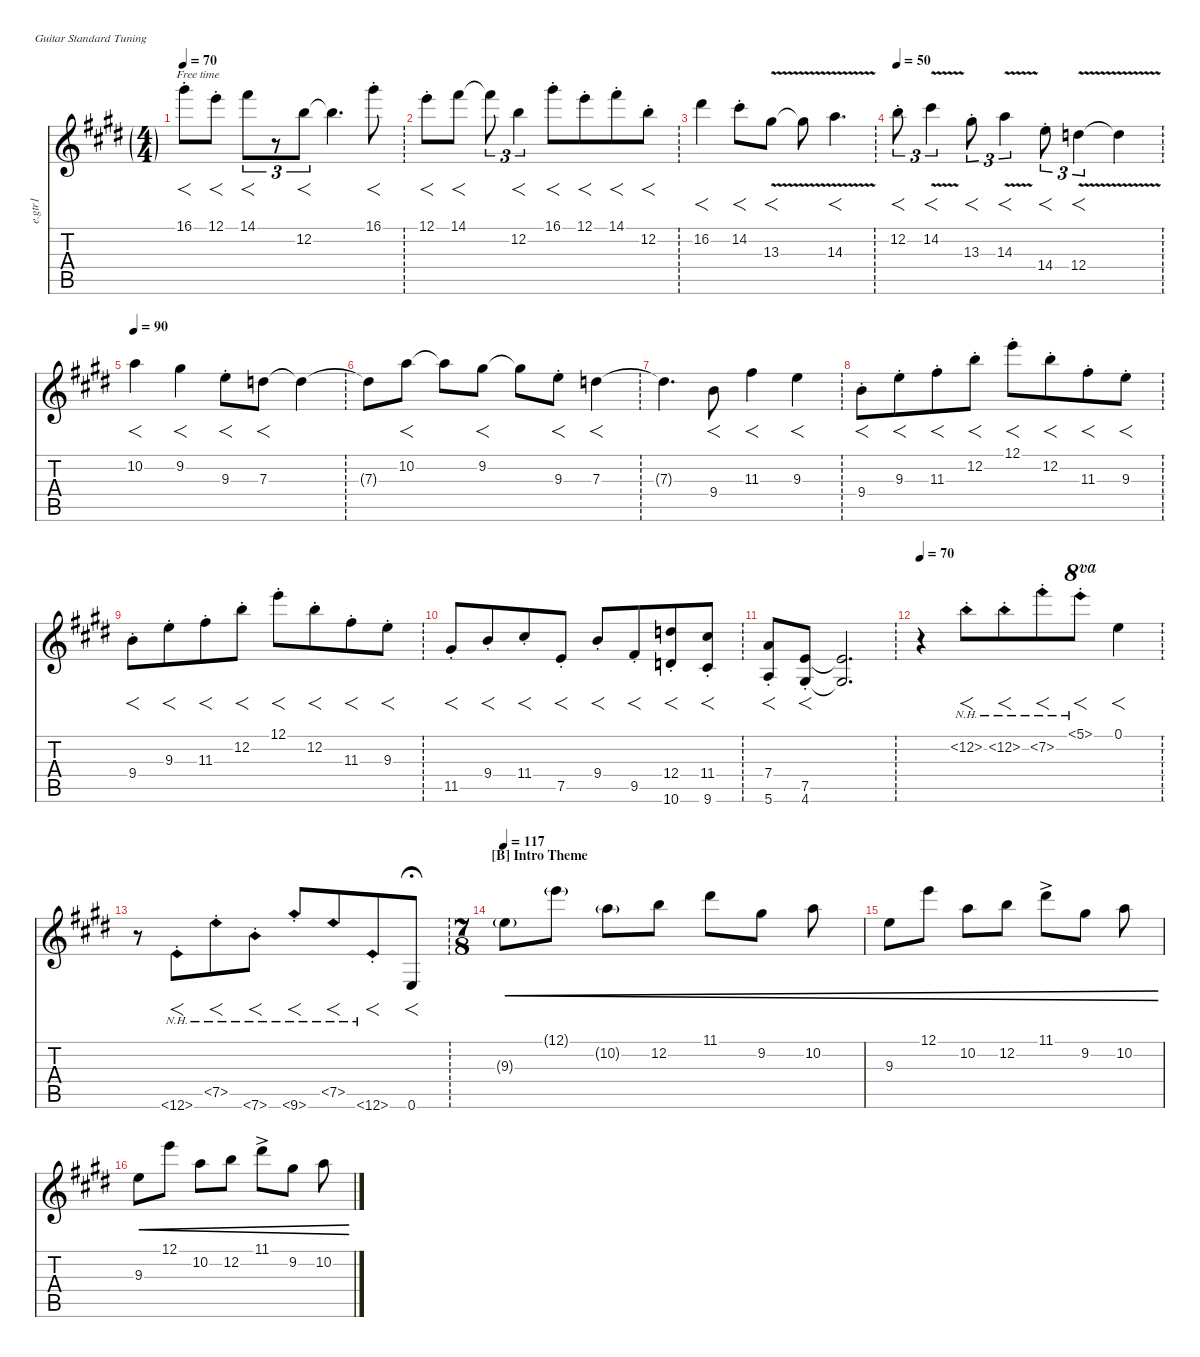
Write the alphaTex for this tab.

\defaultSystemsLayout 4
\hideDynamics
\bracketExtendMode nobrackets
\track ("E.Guitar I" "e.gtr1") {instrument distortionguitar}
\staff {score tabs}
\tuning (E4 B3 G3 D3 A2 E2)
\ts (4 4)
\ft
\tempo 70
\clef g2
\ks e
16.1{st acc #}.8{f dy mf beam Down} 12.1{st acc forcenatural}.8{f beam Down} 14.1{acc #}.8{f tu (3 2) beam Down} r.8{tu (3 2) beam Down} 12.2{acc forcenatural}.8{f tu (3 2) beam Down} 12.2{t acc forcenatural}.4{d beam Down} 16.1{st acc #}.8{f beam Down} |
\ft
12.1{st acc forcenatural}.8{f beam Down} 14.1{acc #}.8{f beam Down} 14.1{t acc #}.8{tu (3 2) beam Down} 12.2{acc forcenatural}.4{f tu (3 2) beam Down} 16.1{st acc #}.8{f beam Down} 12.1{st acc forcenatural}.8{f beam Down beam merge} 14.1{st acc #}.8{f beam Down} 12.2{st acc forcenatural}.8{f beam Down} |
\ft
16.2{acc #}.4{f beam Down} 14.2{st acc #}.8{f beam Down} 13.3{v acc #}.8{f beam Down} 13.3{v t acc #}.8{beam Down} 14.3{v acc forcenatural}.4{f d beam Down} |
\ft
\tempo 50
12.2{st acc forcenatural}.8{f tu (3 2) beam Down} 14.2{v acc #}.4{f tu (3 2) beam Down} 13.3{st acc #}.8{f tu (3 2) beam Down} 14.3{v acc forcenatural}.4{f tu (3 2) beam Down} 14.4{st acc forcenatural}.8{f tu (3 2) beam Down} 12.4{v acc forcenatural}.4{f tu (3 2) beam Down} 12.4{v t acc forcenatural}.4{beam Down} |
\ft
\tempo 90
10.2{acc forcenatural}.4{f beam Down} 9.2{acc #}.4{f beam Down} 9.3{st acc forcenatural}.8{f beam Down} 7.3{acc forcenatural}.8{f beam Down} 7.3{t acc forcenatural}.4{beam Down} |
\ft
7.3{t acc forcenatural}.8{beam Down} 10.2{acc forcenatural}.8{f beam Down} 10.2{t acc forcenatural}.8{beam Down} 9.2{acc #}.8{f beam Down} 9.2{t acc #}.8{beam Down} 9.3{st acc forcenatural}.8{f beam Down} 7.3{acc forcenatural}.4{f beam Down} |
\ft
7.3{t acc forcenatural}.4{d beam Down} 9.4{acc forcenatural}.8{f beam Down} 11.3{acc #}.4{f beam Down} 9.3{acc forcenatural}.4{f beam Down} |
\ft
9.4{st acc forcenatural}.8{f beam Down} 9.3{st acc forcenatural}.8{f beam Down beam merge} 11.3{st acc #}.8{f beam Down} 12.2{st acc forcenatural}.8{f beam Down} 12.1{st acc forcenatural}.8{f beam Down} 12.2{st acc forcenatural}.8{f beam Down beam merge} 11.3{st acc #}.8{f beam Down} 9.3{st acc forcenatural}.8{f beam Down} |
\ft
9.4{st acc forcenatural}.8{f beam Down} 9.3{st acc forcenatural}.8{f beam Down beam merge} 11.3{st acc #}.8{f beam Down} 12.2{st acc forcenatural}.8{f beam Down} 12.1{st acc forcenatural}.8{f beam Down} 12.2{st acc forcenatural}.8{f beam Down beam merge} 11.3{st acc #}.8{f beam Down} 9.3{st acc forcenatural}.8{f beam Down} |
\ft
11.5{st acc #}.8{f beam Up} 9.4{st acc forcenatural}.8{f beam Up beam merge} 11.4{st acc #}.8{f beam Up} 7.5{st acc forcenatural}.8{f beam Up} 9.4{st acc forcenatural}.8{f beam Up} 9.5{st acc #}.8{f beam Up beam merge} (10.6{st acc forcenatural} 12.4{st acc forcenatural}).8{f beam Up} (9.6{st acc #} 11.4{st acc #}).8{f beam Up} |
\ft
(5.6{acc forcenatural} 7.4{st acc forcenatural}).8{f beam Up} (4.6{acc #} 7.5{st acc forcenatural}).8{f beam Up} (7.5{t acc forcenatural} 4.6{t acc #}).2{d beam Up} |
\ft
\tempo 70
r.4{beam Down} 12.2{nh st acc forcenatural}.8{f beam Down} 12.2{nh st acc forcenatural}.8{f beam Down beam merge} 7.2{nh st acc #}.8{f beam Down} 5.1{nh st acc forcenatural}.8{f ot 8va beam Down} 0.1{acc forcenatural}.4{f beam Down} |
\ft
r.8{beam Down} 12.6{nh st acc forcenatural}.8{f beam Up beam merge} 7.5{nh st acc forcenatural}.8{f beam Up} 7.6{nh st acc forcenatural}.8{f beam Up} 9.6{nh st acc #}.8{f beam Up} 7.5{nh acc forcenatural}.8{f beam Up beam merge} 12.6{nh st acc forcenatural}.8{f beam Up} 0.6{acc forcenatural}.8{f fermata (medium 0.5) beam Up} |
\ts (7 8)
\beaming (8 3 2 2)
\section ("B" "Intro Theme")
\tempo 117
9.3{g acc forcenatural}.8{cre instrument distortionguitar beam Down} 12.1{g acc forcenatural}.8{cre beam Down beam split} 10.2{g acc forcenatural}.8{cre beam Down beam merge} 12.2{acc forcenatural}.8{cre beam Down beam split} 11.1{acc #}.8{cre beam Down beam merge} 9.2{acc #}.8{cre beam Down beam split} 10.2{acc forcenatural}.8{cre beam Down} |
9.3{acc forcenatural}.8{cre beam Down} 12.1{acc forcenatural}.8{cre beam Down beam split} 10.2{acc forcenatural}.8{cre beam Down beam merge} 12.2{acc forcenatural}.8{cre beam Down beam split} 11.1{ac acc #}.8{cre beam Down beam merge} 9.2{acc #}.8{cre beam Down beam split} 10.2{acc forcenatural}.8{cre beam Down} |
9.3{acc forcenatural}.8{cre beam Down} 12.1{acc forcenatural}.8{cre beam Down beam split} 10.2{acc forcenatural}.8{cre beam Down beam merge} 12.2{acc forcenatural}.8{cre beam Down beam split} 11.1{ac acc #}.8{cre beam Down beam merge} 9.2{acc #}.8{cre beam Down beam split} 10.2{acc forcenatural}.8{cre beam Down}
